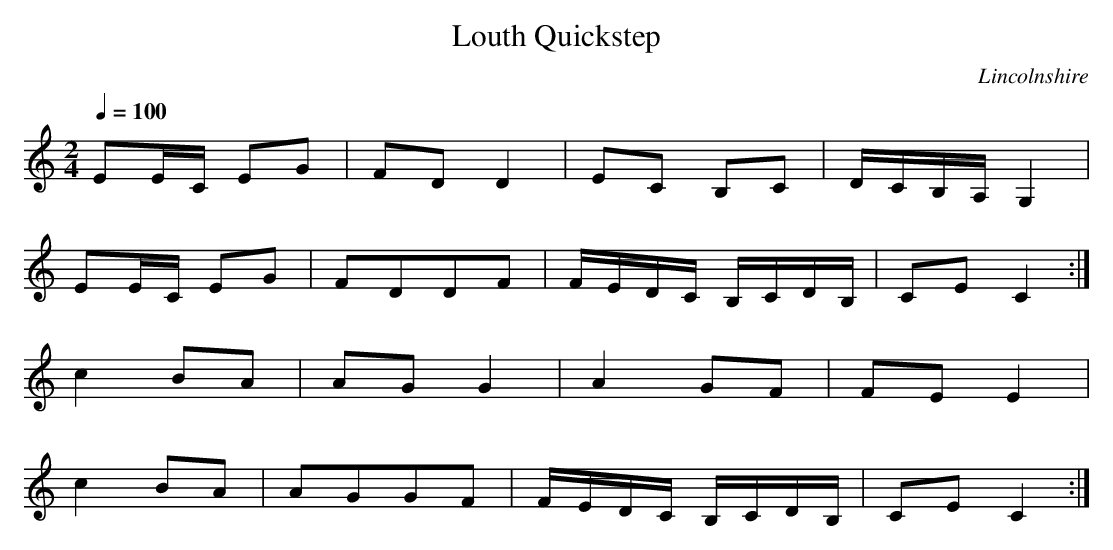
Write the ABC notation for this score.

X:1
T:Louth Quickstep
O:Lincolnshire
M:2/4
K:Cmaj clef=treble
L:1/8
Q:1/4=100
EE/2C/2 EG | FD D2 | EC B,C | D/2C/2B,/2A,/2 G,2 |
EE/2C/2 EG | FDDF | F/2E/2D/2C/2 B,/2C/2D/2B,/2 | CE C2 :|
c2 BA | AG G2 | A2 GF | FE E2 |
c2 BA | AGGF | F/2E/2D/2C/2 B,/2C/2D/2B,/2 | CE C2 :|
